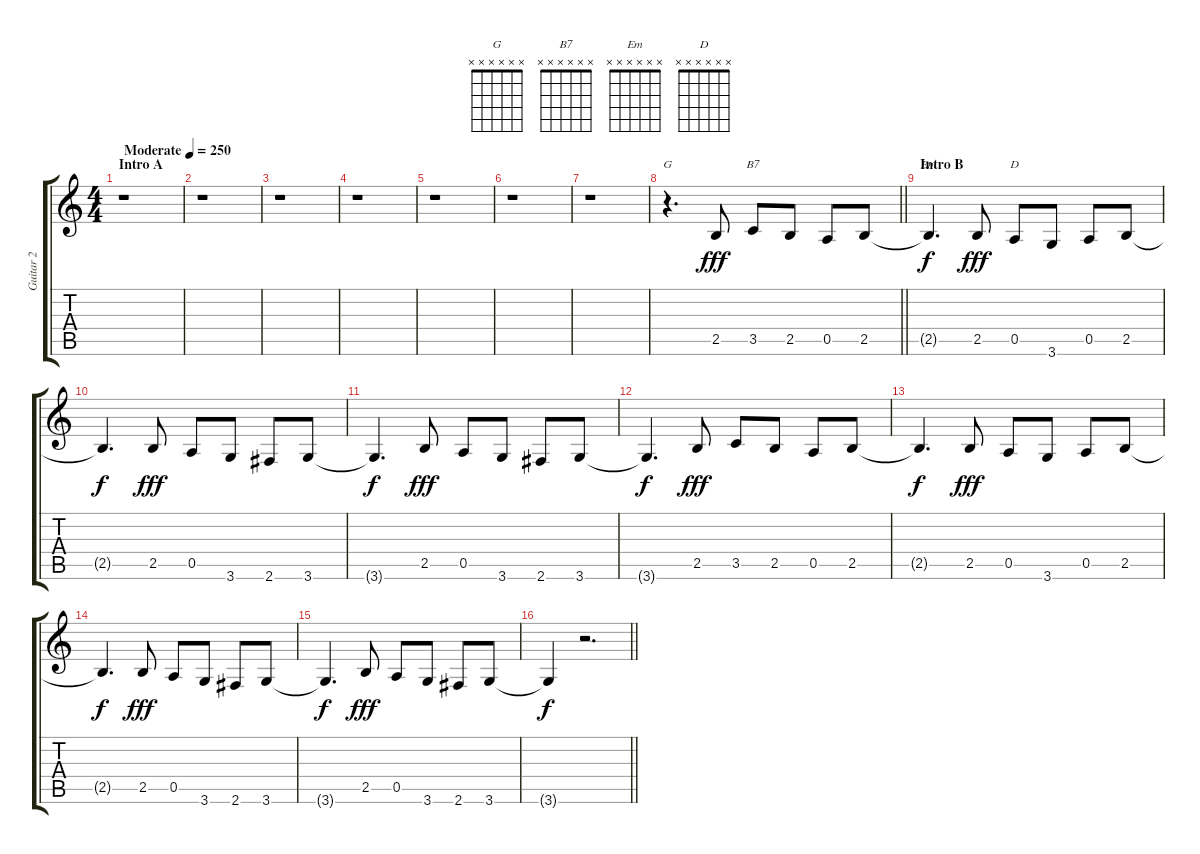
\track ("Guitar 2" "Guitar 2") {instrument electricguitarjazz}
\staff {score tabs}
\tuning (E4 B3 G3 D3 A2 E2) {hide}
\chord ("G" x x x x x x)
\chord ("B7" x x x x x x)
\chord ("Em" x x x x x x)
\chord ("D" x x x x x x)
\ts (4 4)
\section ("" "Intro A")
\tempo (250 "Moderate")
\tempo 109
\tempo (250 "Moderate")
\clef g2
\ks c
r.1{dy fff instrument electricguitarjazz} |
r.1 |
r.1 |
r.1 |
r.1 |
r.1 |
r.1 |
\barLineRight lightlight
r.4{d ch "G"} 2.5.8 3.5.8{ch "B7"} 2.5.8 0.5.8 2.5.8 |
\section ("" "Intro B")
2.5{t}.4{d ch "Em" dy f} 2.5.8{dy fff} 0.5.8{ch "D"} 3.6.8 0.5.8 2.5.8 |
2.5{t}.4{d dy f} 2.5.8{dy fff} 0.5.8 3.6.8 2.6.8 3.6.8 |
3.6{t}.4{d dy f} 2.5.8{dy fff} 0.5.8 3.6.8 2.6.8 3.6.8 |
3.6{t}.4{d dy f} 2.5.8{dy fff} 3.5.8 2.5.8 0.5.8 2.5.8 |
2.5{t}.4{d dy f} 2.5.8{dy fff} 0.5.8 3.6.8 0.5.8 2.5.8 |
2.5{t}.4{d dy f} 2.5.8{dy fff} 0.5.8 3.6.8 2.6.8 3.6.8 |
3.6{t}.4{d dy f} 2.5.8{dy fff} 0.5.8 3.6.8 2.6.8 3.6.8 |
\barLineRight lightlight
3.6{t}.4{dy f} r.2{d}
